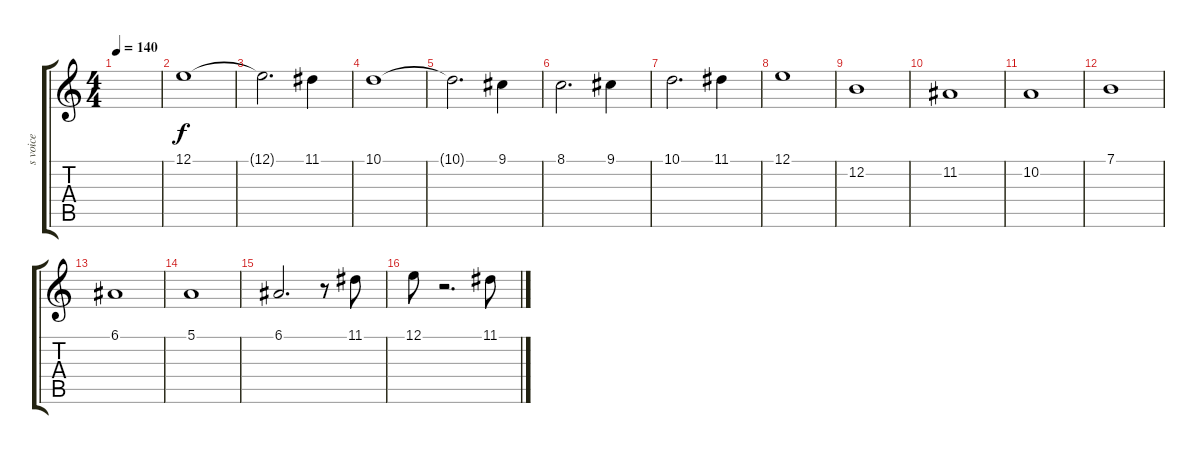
\track ("s voice" "s voice") {instrument synthvoice}
\staff {score tabs}
\tuning (E4 B3 G3 D3 A2 E2) {hide}
\ts (4 4)
\tempo 140
\clef g2
\ks c
|
12.1.1 |
12.1{t}.2{d} 11.1.4 |
10.1.1 |
10.1{t}.2{d} 9.1.4 |
8.1.2{d} 9.1.4 |
10.1.2{d} 11.1.4 |
12.1.1 |
12.2.1 |
11.2.1 |
10.2.1 |
7.1.1 |
6.1.1 |
5.1.1 |
6.1.2{d} r.8 11.1.8 |
12.1.8 r.2{d} 11.1.8
